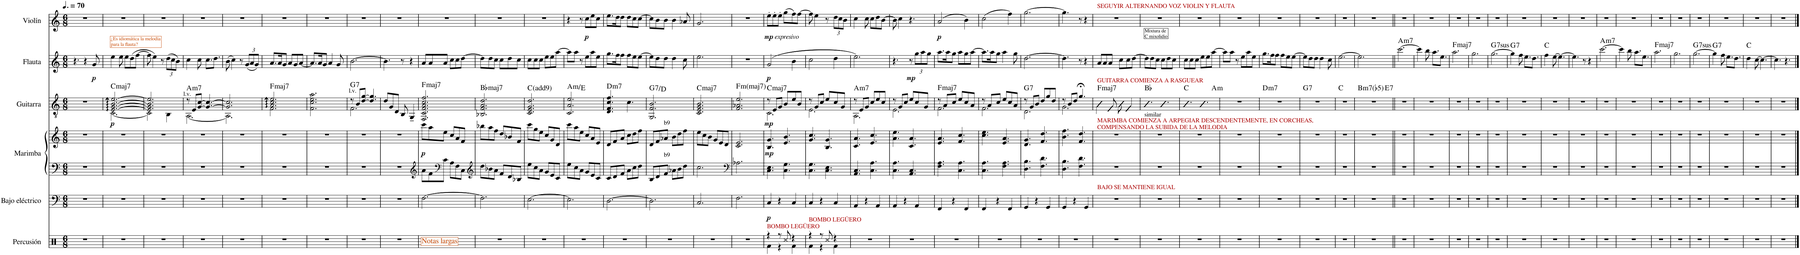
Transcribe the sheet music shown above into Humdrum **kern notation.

**kern	**kern	**dynam	**kern	**kern	**dynam	**kern	**dynam	**harte	**kern	**dynam	**harte	**kern	**dynam
*part6	*part5	*part5	*part4	*part4	*part4	*part3	*part3	*part3	*part2	*part2	*part2	*part1	*part1
*staff7	*staff6	*staff6	*staff5	*staff4	*staff4/5	*staff3	*staff3	*	*staff2	*staff2	*	*staff1	*staff1
*I"Percusión	*I"Bajo eléctrico	*	*I"Marimba	*	*	*I"Guitarra	*	*	*I"Flauta	*	*	*I"Violín	*
*I'Perc.	*	*	*I'Mrm.	*	*	*I'Guit.	*	*	*I'Fl.	*	*	*I'Vln.	*
*clefX	*clefF4	*	*clefF4	*clefG2	*	*clefGv2	*	*	*clefG2	*	*	*clefG2	*
*	*Trd7c12	*	*	*	*	*	*	*	*	*	*	*	*
*k[]	*k[]	*	*k[]	*k[]	*	*k[]	*	*	*k[]	*	*	*k[]	*
*M6/8	*M6/8	*	*M6/8	*M6/8	*	*M6/8	*	*	*M6/8	*	*	*M6/8	*
*MM105	*MM105	*	*MM105	*MM105	*	*MM105	*	*	*MM105	*	*	*MM105	*
=1	=1	=1	=1	=1	=1	=1	=1	=1	=1	=1	=1	=1	=1
2.r	2.r	.	2.r	2.r	.	2.r	.	.	4.r	.	.	2.r	.
.	.	.	.	.	.	.	.	.	4r	.	.	.	.
!	!	!	!	!	!	!	!	!	!	!LO:DY:b	!	!	!
.	.	.	.	.	.	.	.	.	8g/	p	.	.	.
=2	=2	=2	=2	=2	=2	=2	=2	=2	=2	=2	=2	=2	=2
*	*	*	*	*	*	*^	*	*	*	*	*	*	*
!	!	!	!	!	!	!	!	!	!	!LO:TX:a:color=#C64600:t=¿Es idiomática la melodía	!	!	!	!
!	!	!	!	!	!	!	!	!	!	!LO:TX:a:t=para la flauta?	!	!	!	!
!	!	!	!	!	!	!	!	!LO:DY:b	!LO:H:kt=maj7	!	!	!	!	!
2.r	2.r	.	2.r	2.r	.	[2.E/:: [2.G/:: [2.B/:: [2.e/::	[2.C\	p	C:maj7	4ee\	.	.	2.r	.
.	.	.	.	.	.	.	.	.	.	8ee\	.	.	.	.
.	.	.	.	.	.	.	.	.	.	8ee\L	.	.	.	.
.	.	.	.	.	.	.	.	.	.	(8dd\	.	.	.	.
.	.	.	.	.	.	.	.	.	.	[8ff\J	.	.	.	.
=3	=3	=3	=3	=3	=3	=3	=3	=3	=3	=3	=3	=3	=3	=3
2.r	2.r	.	2.r	2.r	.	2.E/] 2.G/] 2.B/] 2.e/]	2C\]	.	.	8ff\]	.	.	2.r	.
.	.	.	.	.	.	.	.	.	.	4ee\)	.	.	.	.
.	.	.	.	.	.	.	.	.	.	8r	.	.	.	.
*	*	*	*	*	*	*	*	*	*	*Xbrackettup	*	*	*	*
.	.	.	.	.	.	.	4BB\	.	.	(12dd\L	.	.	.	.
.	.	.	.	.	.	.	.	.	.	12cc\	.	.	.	.
.	.	.	.	.	.	.	.	.	.	12b\J)	.	.	.	.
=4	=4	=4	=4	=4	=4	=4	=4	=4	=4	=4	=4	=4	=4	=4
!	!	!	!	!	!	!LO:TX:a:t=l.v.	!	!	!LO:H:kt=m7	!	!	!	!	!
2.r	2.r	.	2.r	2.r	.	8r	[2.AA\	.	A:min7	4cc\	.	.	2.r	.
.	.	.	.	.	.	8E/L	.	.	.	.	.	.	.	.
.	.	.	.	.	.	[8G/ [8c/J	.	.	.	8cc\	.	.	.	.
.	.	.	.	.	.	4.G/_ 4.c/_	.	.	.	8.cc\L	.	.	.	.
.	.	.	.	.	.	.	.	.	.	8.dd\J	.	.	.	.
=5	=5	=5	=5	=5	=5	=5	=5	=5	=5	=5	=5	=5	=5	=5
2.r	2.r	.	2.r	2.r	.	2.G/] 2.c/]	2.AA\]	.	.	(8b\	.	.	2.r	.
.	.	.	.	.	.	.	.	.	.	4cc\)	.	.	.	.
.	.	.	.	.	.	.	.	.	.	8r	.	.	.	.
.	.	.	.	.	.	.	.	.	.	(12g/L	.	.	.	.
.	.	.	.	.	.	.	.	.	.	12a/	.	.	.	.
.	.	.	.	.	.	.	.	.	.	12g/J)	.	.	.	.
=6	=6	=6	=6	=6	=6	=6	=6	=6	=6	=6	=6	=6	=6	=6
!	!	!	!	!	!	!	!	!	!LO:H:kt=maj7	!	!	!	!	!
2.r	2.r	.	2.r	2.r	.	2.A/:: 2.c/:: 2.e/::	2.F\	.	F:maj7	8.a/L	.	.	2.r	.
.	.	.	.	.	.	.	.	.	.	16a/K	.	.	.	.
.	.	.	.	.	.	.	.	.	.	8g/J	.	.	.	.
.	.	.	.	.	.	.	.	.	.	8a/L	.	.	.	.
.	.	.	.	.	.	.	.	.	.	8g/	.	.	.	.
.	.	.	.	.	.	.	.	.	.	[8a/J	.	.	.	.
*	*	*	*	*	*	*v	*v	*	*	*	*	*	*	*
=7	=7	=7	=7	=7	=7	=7	=7	=7	=7	=7	=7	=7	=7
2.r	2.r	.	2.r	2.r	.	2.F\ 2.c\ 2.e\ 2.a\	.	.	8.a/L]	.	.	2.r	.
.	.	.	.	.	.	.	.	.	16a/K	.	.	.	.
.	.	.	.	.	.	.	.	.	8g/J	.	.	.	.
.	.	.	.	.	.	.	.	.	4a/	.	.	.	.
.	.	.	.	.	.	.	.	.	8g/	.	.	.	.
=8	=8	=8	=8	=8	=8	=8	=8	=8	=8	=8	=8	=8	=8
*	*	*	*	*	*	*^	*	*	*	*	*	*	*
!	!	!	!	!	!	!LO:TX:a:t=l.v.	!	!	!LO:H:kt=7	!	!	!	!	!
2.r	2.r	.	2.r	2.r	.	8r	2.F\	.	G:7	[2.b\	.	.	2.r	.
.	.	.	.	.	.	8B/L	.	.	.	.	.	.	.	.
.	.	.	.	.	.	[8d/ [8g/J	.	.	.	.	.	.	.	.
.	.	.	.	.	.	4.d/] 4.g/]	.	.	.	.	.	.	.	.
*	*	*	*	*	*	*v	*v	*	*	*	*	*	*	*
=9	=9	=9	=9	=9	=9	=9	=9	=9	=9	=9	=9	=9	=9
2.r	2.r	.	2.r	2.r	.	8d/L	.	.	4.b\]	.	.	2.r	.
.	.	.	.	.	.	8G/	.	.	.	.	.	.	.
.	.	.	.	.	.	8D/J	.	.	.	.	.	.	.
.	.	.	.	.	.	8BB/	.	.	8r	.	.	.	.
.	.	.	.	.	.	4GG~/	.	.	4r	.	.	.	.
=10	=10	=10	=10	=10	=10	=10	=10	=10	=10	=10	=10	=10	=10
*	*	*	*clefG2	*	*	*	*	*	*	*	*	*	*
!LO:TX:a:color=#C64600:t=Notas largas	!	!	!	!	!	!	!	!	!	!	!	!	!
!	!	!	!	!	!LO:DY:b	!	!	!LO:H:kt=maj7	!	!	!	!	!
2.r	[2.F\	.	8a\L	8ccc\L	p	2.FF/ 2.C/ 2.F/ 2.A/ 2.c/ 2.f/	.	F:maj7	8a/L	.	.	2.r	.
.	.	.	8f\	8aa\	.	.	.	.	8a/	.	.	.	.
*	*	*	*clefF4	*	*	*	*	*	*	*	*	*	*
.	.	.	8c\J	8ee\J	.	.	.	.	8a/J	.	.	.	.
.	.	.	8A\L	8cc/L	.	.	.	.	8cc\L	.	.	.	.
.	.	.	8F\	8a/	.	.	.	.	8cc\	.	.	.	.
.	.	.	8C\J	8f/J	.	.	.	.	[8dd\J	.	.	.	.
=11	=11	=11	=11	=11	=11	=11	=11	=11	=11	=11	=11	=11	=11
*	*	*	*clefG2	*	*	*	*	*	*	*	*	*	*
!	!	!	!	!	!	!	!	!LO:H:kt=maj7	!	!	!	!	!
2.r	2.F\]	.	8dd\L	8bb-X\L	.	2.BB-X/ 2.F/ 2.A/ 2.d/	.	Bb:maj7	8dd\L]	.	.	2.r	.
.	.	.	8b-X\	8aa\	.	.	.	.	8dd\	.	.	.	.
.	.	.	8a\J	8ff\J	.	.	.	.	8cc\J	.	.	.	.
.	.	.	8f/L	8dd/L	.	.	.	.	8cc\L	.	.	.	.
.	.	.	8d/	8b-X/	.	.	.	.	8dd\	.	.	.	.
.	.	.	8B-X/J	8f/J	.	.	.	.	8cc\J	.	.	.	.
=12	=12	=12	=12	=12	=12	=12	=12	=12	=12	=12	=12	=12	=12
2.r	[2.E\	.	8ee\L	8ccc\L	.	2.C/ 2.E/ 2.G/ 2.d/	.	C:maj(9)	8cc\L	.	.	2.r	.
.	.	.	8cc\	8gg\	.	.	.	.	8cc\	.	.	.	.
.	.	.	8a\J	8ee\J	.	.	.	.	8cc\J	.	.	.	.
.	.	.	8g/L	8cc/L	.	.	.	.	8ee\L	.	.	.	.
.	.	.	8e/	8g/	.	.	.	.	8ee\	.	.	.	.
.	.	.	8c/J	8d/J	.	.	.	.	[8aa\J	.	.	.	.
=13	=13	=13	=13	=13	=13	=13	=13	=13	=13	=13	=13	=13	=13
!	!	!	!	!	!	!	!	!LO:H:kt=m	!	!	!	!	!
2.r	2.E\]	.	8ee\L	8ccc\L	.	2.C/ 2.A/ 2.e/	.	A:min/5	8aa\L]	.	.	4r	.
.	.	.	8cc\	8aa\	.	.	.	.	8aa\J	.	.	.	.
.	.	.	8a\J	8ee\J	.	.	.	.	8r	.	.	8r	.
!	!	!	!	!	!	!	!	!	!	!	!	!	!LO:DY:b
.	.	.	8g/L	8cc/L	.	.	.	.	8ee\L	.	.	8cc\L	p
.	.	.	8e/	8a/	.	.	.	.	8aa\	.	.	8ee\	.
.	.	.	8c/J	8e/J	.	.	.	.	8ee\J	.	.	8cc\J	.
=14	=14	=14	=14	=14	=14	=14	=14	=14	=14	=14	=14	=14	=14
!	!	!	!	!	!	!	!	!LO:H:kt=m7	!	!	!	!	!
2.r	[2.D\	.	8c/L	8d/L	.	4.D/ 4.F/ 4.c/ 4.f/	.	D:min7	8.gg\L	.	.	8.ee\L	.
.	.	.	8d/	8f/	.	.	.	.	.	.	.	.	.
.	.	.	.	.	.	.	.	.	16ff\K	.	.	16dd\K	.
.	.	.	8f/J	8a/J	.	.	.	.	8ff\J	.	.	8dd\J	.
.	.	.	8a\L	8cc\L	.	4.c\	.	.	8ff\L	.	.	8dd\L	.
.	.	.	8cc\	8dd\	.	.	.	.	8ee\	.	.	8cc\	.
.	.	.	8dd\J	8ff\J	.	.	.	.	[8ee\J	.	.	[8cc\J	.
=15	=15	=15	=15	=15	=15	=15	=15	=15	=15	=15	=15	=15	=15
!	!	!	!	!	!	!	!	!LO:H:kt=7	!	!	!	!	!
2.r	2.D\]	.	8B/L	8d/L	.	2.GG/ 2.F/ 2.B/	.	G:7/5	8ee\L]	.	.	8cc\L]	.
.	.	.	8d/	8f/	.	.	.	.	8dd\	.	.	8b\	.
!	!	!	!	!LO:TX:a:t=b9	!	!	!	!	!	!	!	!	!
!	!	!	!LO:TX:a:t=b9	!	!	!	!	!	!	!	!	!	!
.	.	.	8f/J	8a-X/J	.	.	.	.	8dd\J	.	.	8b\J	.
.	.	.	8a-X\L	8b\L	.	.	.	.	4dd\	.	.	4b\	.
.	.	.	8b\	8dd\	.	.	.	.	.	.	.	.	.
.	.	.	8dd\J	8ff\J	.	.	.	.	8cc\	.	.	8a-X/	.
=16	=16	=16	=16	=16	=16	=16	=16	=16	=16	=16	=16	=16	=16
!	!	!	!	!	!	!	!	!LO:H:kt=maj7	!	!	!	!	!
2.r	2.C/	.	2.cc\	8ee\L	.	2.C/ 2.E/ 2.G/ 2.B/	.	C:maj7	2.ee\	.	.	2.g/	.
.	.	.	.	8cc\	.	.	.	.	.	.	.	.	.
.	.	.	.	8b\J	.	.	.	.	.	.	.	.	.
.	.	.	.	8g/L	.	.	.	.	.	.	.	.	.
.	.	.	.	8e/	.	.	.	.	.	.	.	.	.
.	.	.	.	8d/J	.	.	.	.	.	.	.	.	.
=17	=17	=17	=17	=17	=17	=17	=17	=17	=17	=17	=17	=17	=17
*	*	*	*clefF4	*	*	*	*	*	*	*	*	*	*
!	!	!	!	!	!	!	!	!LO:H:kt=mmaj7	!	!	!	!	!
2.r	2.F\	.	2.A-X\	2.c/ 2.e/	.	2.F/ 2.A-X/ 2.e/	.	F:minmaj7	2.r	.	.	2.r	.
=18	=18	=18	=18	=18	=18	=18	=18	=18	=18	=18	=18	=18	=18
*^	*	*	*	*	*	*^	*	*	*	*	*	*	*
!LO:TX:a:color=#AA0000:t=BOMBO LEGÜERO	!	!	!	!	!	!	!	!	!	!	!	!	!	!	!
!	!	!	!LO:DY:b	!	!	!LO:DY:b	!	!	!LO:DY:b	!	!	!LO:DY:b	!	!	!
!	!	!	!	!	!	!	!	!	!	!	!	!LO:DY:n=1:b	!	!	!LO:DY:b
!	!	!	!	!	!	!	!	!	!	!LO:H:kt=maj7	!	!	!	!	!LO:DY:n=1:b
4r	4Rf\	4C/	p	4.C\ 4.E\	4.B/ 4.g/	mp	8r	2.C\	mp	C:maj7	(2g/	other-dynamics p	.	8ee'\L	mp other-dynamics
.	.	.	.	.	.	.	8E/L	.	.	.	.	.	.	8ee'\	.
8r	4r	4r	.	.	.	.	8G/J	.	.	.	.	.	.	8ee'\J	.
8Rcc/	.	.	.	4.C\ 4.G\	4.e/ 4.b/	.	8B/L	.	.	.	.	.	.	(8gg\L	.
4r	4Rf\	4C/	.	.	.	.	8e/	.	.	.	4b\	.	.	8ff\)	.
.	.	.	.	.	.	.	8B/J	.	.	.	.	.	.	[8ff\J	.
=19	=19	=19	=19	=19	=19	=19	=19	=19	=19	=19	=19	=19	=19	=19	=19
!LO:TX:a:color=#AA0000:t=BOMBO LEGÜERO	!	!	!	!	!	!	!	!	!	!	!	!	!	!	!
4r	4Rf\	4C/	.	4.C\ 4.G\	4.g/ 4.cc/	.	8r	2.E\	.	.	2cc\	.	.	8ff\]	.
.	.	.	.	.	.	.	8G/L	.	.	.	.	.	.	4ee\	.
8r	4r	4r	.	.	.	.	8c/J	.	.	.	.	.	.	.	.
8Rcc/	.	.	.	4.C\ 4.E\	4.B/ 4.g/	.	8e/L	.	.	.	.	.	.	8r	.
*	*	*	*	*	*	*	*	*	*	*	*	*	*	*Xbrackettup	*
4r	4Rf\	4C/	.	.	.	.	8c/	.	.	.	4dd\	.	.	12dd\L	.
.	.	.	.	.	.	.	.	.	.	.	.	.	.	12cc\	.
.	.	.	.	.	.	.	8G/J	.	.	.	.	.	.	.	.
.	.	.	.	.	.	.	.	.	.	.	.	.	.	12b\J	.
*v	*v	*	*	*	*	*	*	*	*	*	*	*	*	*	*
=20	=20	=20	=20	=20	=20	=20	=20	=20	=20	=20	=20	=20	=20	=20
!	!	!	!	!	!	!	!	!	!LO:H:kt=m7	!	!	!	!	!
2.r	4AA/	.	4.AA/ 4.C/	4.c/ 4.a/	.	8r	2.AA\	.	A:min7	2.ee\)	.	.	4cc\	.
.	.	.	.	.	.	8E/L	.	.	.	.	.	.	.	.
.	4r	.	.	.	.	8G/J	.	.	.	.	.	.	8cc\	.
.	.	.	4.C\ 4.A\	4.e/ 4.cc/	.	8c/L	.	.	.	.	.	.	8cc\L	.
.	4AA/	.	.	.	.	8e/	.	.	.	.	.	.	8dd\	.
.	.	.	.	.	.	8c/J	.	.	.	.	.	.	[8b\J	.
=21	=21	=21	=21	=21	=21	=21	=21	=21	=21	=21	=21	=21	=21	=21
2.r	4AA/	.	4.C\ 4.A\	4.a\ 4.ee\	.	8r	2.E\	.	.	4.r	.	.	8b\]	.
.	.	.	.	.	.	8G/L	.	.	.	.	.	.	4cc\	.
.	4r	.	.	.	.	8c/J	.	.	.	.	.	.	.	.
!	!	!	!	!	!	!	!	!	!	!	!LO:DY:b	!	!	!
.	.	.	4.AA/ 4.C/	4.c/ 4.a/	.	8e/L	.	.	.	8r	mp	.	4.r	.
.	4AA/	.	.	.	.	8c/	.	.	.	12gg\L	.	.	.	.
.	.	.	.	.	.	.	.	.	.	12aa\	.	.	.	.
.	.	.	.	.	.	8G/J	.	.	.	.	.	.	.	.
.	.	.	.	.	.	.	.	.	.	12gg\J	.	.	.	.
=22	=22	=22	=22	=22	=22	=22	=22	=22	=22	=22	=22	=22	=22	=22
!	!	!	!	!	!	!	!	!	!LO:H:kt=maj7	!	!	!	!	!LO:DY:b
2.r	4FF/	.	4.F\ 4.A\	4.e/ 4.a/	.	8r	2.F\	.	F:maj7	8.aa\L	.	.	(2a/	p
.	.	.	.	.	.	8A/L	.	.	.	.	.	.	.	.
.	.	.	.	.	.	.	.	.	.	16aa\K	.	.	.	.
.	4r	.	.	.	.	8c/J	.	.	.	8gg\J	.	.	.	.
.	.	.	4.C\ 4.A\	4.f/ 4.cc/	.	8e/L	.	.	.	8aa\L	.	.	.	.
.	4FF/	.	.	.	.	8c/	.	.	.	8gg\	.	.	4b\)	.
.	.	.	.	.	.	8A/J	.	.	.	[8aa\J	.	.	.	.
=23	=23	=23	=23	=23	=23	=23	=23	=23	=23	=23	=23	=23	=23	=23
2.r	4FF/	.	4.C\ 4.A\	4.cc\ 4.ee\	.	8r	2.F\	.	.	8.aa\L]	.	.	(2cc\	.
.	.	.	.	.	.	8A/L	.	.	.	.	.	.	.	.
.	.	.	.	.	.	.	.	.	.	16aa\K	.	.	.	.
.	4r	.	.	.	.	8c/J	.	.	.	8gg\J	.	.	.	.
.	.	.	4.F\ 4.A\	4.e/ 4.a/	.	8e/L	.	.	.	4aa\	.	.	.	.
.	4FF/	.	.	.	.	8c/	.	.	.	.	.	.	4ff\)	.
.	.	.	.	.	.	8A/J	.	.	.	8gg\	.	.	.	.
=24	=24	=24	=24	=24	=24	=24	=24	=24	=24	=24	=24	=24	=24	=24
!	!	!	!	!	!	!	!	!	!LO:H:kt=7	!	!	!	!	!
2.r	4GG/	.	4.D\ 4.B\	4.d/ 4.g/	.	8r	2.D\	.	G:7	[2.dd\	.	.	[2.gg\	.
.	.	.	.	.	.	8G/L	.	.	.	.	.	.	.	.
.	4r	.	.	.	.	8B/J	.	.	.	.	.	.	.	.
.	.	.	4.F\ 4.d\	4.f/ 4.dd/	.	8d/L	.	.	.	.	.	.	.	.
.	4GG/	.	.	.	.	8g/	.	.	.	.	.	.	.	.
.	.	.	.	.	.	8d/J	.	.	.	.	.	.	.	.
=25	=25	=25	=25	=25	=25	=25	=25	=25	=25	=25	=25	=25	=25	=25
2.r	4GG/	.	4.D\ 4.B\	4.b\ 4.ff\	.	8r	2.G\	.	.	4.dd\]	.	.	4.gg\]	.
.	.	.	.	.	.	8B/L	.	.	.	.	.	.	.	.
.	4r	.	.	.	.	8d/J	.	.	.	.	.	.	.	.
.	.	.	4.F\ 4.d\	4.f/ 4.dd/	.	4.g;</	.	.	.	8r	.	.	8r	.
.	4GG/	.	.	.	.	.	.	.	.	4r	.	.	4r	.
*	*	*	*	*	*	*v	*v	*	*	*	*	*	*	*
=26	=26	=26	=26	=26	=26	=26	=26	=26	=26	=26	=26	=26	=26
!	!	!	!	!	!	!	!	!	!	!	!	!LO:TX:a:color=#AA0000:t=SEGUYIR ALTERNANDO VOZ VIOLIN Y FLAUTA	!
!	!	!	!	!	!	!LO:TX:a:color=#AA0000:t=GUITARRA COMIENZA A RASGUEAR	!	!	!	!	!	!	!
!	!	!	!	!LO:TX:a:color=#AA0000:t=MARIMBA COMIENZA A ARPEGIAR DESCENDENTEMENTE, EN CORCHEAS,	!	!	!	!	!	!	!	!	!
!	!	!	!	!LO:TX:a:t=COMPENSANDO LA SUBIDA DE LA MELODIA	!	!	!	!	!	!	!	!	!
!	!LO:TX:a:color=#AA0000:t=BAJO SE MANTIENE IGUAL	!	!	!	!	!	!	!LO:H:kt=maj7	!	!	!	!	!
2.r	2.r	.	2.r	2.r	.	4B\	.	F:maj7	8a/L	.	.	2.r	.
.	.	.	.	.	.	.	.	.	8a/	.	.	.	.
.	.	.	.	.	.	8F/	.	.	8a/J	.	.	.	.
.	.	.	.	.	.	8B\	.	.	8cc\L	.	.	.	.
.	.	.	.	.	.	4F/	.	.	8cc\	.	.	.	.
.	.	.	.	.	.	.	.	.	[8dd\J	.	.	.	.
=27	=27	=27	=27	=27	=27	=27	=27	=27	=27	=27	=27	=27	=27
!	!	!	!	!	!	!	!	!	!LO:TX:a:t=Mixtura de	!	!	!	!
!	!	!	!	!	!	!	!	!	!LO:TX:a:t=C mixolidio	!	!	!	!
!	!	!	!	!	!	!LO:TX:b:t=similar	!	!	!	!	!	!	!
2.r	2.r	.	2.r	2.r	.	4.B	.	Bb:maj	8dd\L]	.	.	2.r	.
.	.	.	.	.	.	.	.	.	8dd\	.	.	.	.
.	.	.	.	.	.	.	.	.	8cc\J	.	.	.	.
.	.	.	.	.	.	4.B	.	.	8cc\L	.	.	.	.
.	.	.	.	.	.	.	.	.	8dd\	.	.	.	.
.	.	.	.	.	.	.	.	.	8cc\J	.	.	.	.
=28	=28	=28	=28	=28	=28	=28	=28	=28	=28	=28	=28	=28	=28
*	*	*	*	*	*	*^	*	*	*	*	*	*	*
2.r	2.r	.	2.r	2.r	.	4.B	2ryy	.	C:maj	8cc\L	.	.	2.r	.
.	.	.	.	.	.	.	.	.	.	8cc\	.	.	.	.
.	.	.	.	.	.	.	.	.	.	8cc\J	.	.	.	.
.	.	.	.	.	.	4.B	.	.	.	8ee\L	.	.	.	.
.	.	.	.	.	.	.	8ryy	.	.	8ee\	.	.	.	.
!	!	!	!	!	!	!	!	!	!LO:H:kt=m	!	!	!	!	!
.	.	.	.	.	.	.	8ryy	.	A:min	[8aa\J	.	.	.	.
*	*	*	*	*	*	*v	*v	*	*	*	*	*	*	*
=29	=29	=29	=29	=29	=29	=29	=29	=29	=29	=29	=29	=29	=29
2.r	2.r	.	2.r	2.r	.	2.r	.	.	8aa\L]	.	.	2.r	.
.	.	.	.	.	.	.	.	.	8aa\J	.	.	.	.
.	.	.	.	.	.	.	.	.	8r	.	.	.	.
.	.	.	.	.	.	.	.	.	8ee\L	.	.	.	.
.	.	.	.	.	.	.	.	.	8aa\	.	.	.	.
.	.	.	.	.	.	.	.	.	8ee\J	.	.	.	.
=30	=30	=30	=30	=30	=30	=30	=30	=30	=30	=30	=30	=30	=30
!	!	!	!	!	!	!	!	!LO:H:kt=m7	!	!	!	!	!
2.r	2.r	.	2.r	2.r	.	2.r	.	D:min7	8.gg\L	.	.	2.r	.
.	.	.	.	.	.	.	.	.	16ff\K	.	.	.	.
.	.	.	.	.	.	.	.	.	8ff\J	.	.	.	.
.	.	.	.	.	.	.	.	.	8ff\L	.	.	.	.
.	.	.	.	.	.	.	.	.	8ee\	.	.	.	.
.	.	.	.	.	.	.	.	.	[8ee\J	.	.	.	.
=31	=31	=31	=31	=31	=31	=31	=31	=31	=31	=31	=31	=31	=31
!	!	!	!	!	!	!	!	!LO:H:kt=7	!	!	!	!	!
2.r	2.r	.	2.r	2.r	.	2.r	.	G:7	8ee\L]	.	.	2.r	.
.	.	.	.	.	.	.	.	.	8dd\	.	.	.	.
.	.	.	.	.	.	.	.	.	8dd\J	.	.	.	.
.	.	.	.	.	.	.	.	.	4dd\	.	.	.	.
.	.	.	.	.	.	.	.	.	8cc\	.	.	.	.
=32	=32	=32	=32	=32	=32	=32	=32	=32	=32	=32	=32	=32	=32
2.r	2.r	.	2.r	2.r	.	2.r	.	C:maj	[2.ee\	.	.	2.r	.
=33	=33	=33	=33	=33	=33	=33	=33	=33	=33	=33	=33	=33	=33
!	!	!	!	!	!	!	!	!LO:H:kt=m7(b5)	!	!	!	!	!
*	*	*	*	*	*	*^	*	*	*	*	*	*	*
2.r	2.r	.	2.r	2.r	.	2.r	4.ryy	.	B:hdim7	2.ee\]	.	.	2.r	.
!	!	!	!	!	!	!	!	!	!LO:H:kt=7	!	!	!	!	!
.	.	.	.	.	.	.	4.ryy	.	E:7	.	.	.	.	.
=34||	=34||	=34||	=34||	=34||	=34||	=34||	=34||	=34||	=34||	=34||	=34||	=34||	=34||	=34||
!	!	!	!	!	!	!	!	!	!	!	!	!LO:H:kt=m7	!	!
*	*	*	*	*	*	*v	*v	*	*	*	*	*	*	*
2.r	2.r	.	2.r	2.r	.	2.r	.	.	[2.ccc\	.	A:min7	2.r	.
=35	=35	=35	=35	=35	=35	=35	=35	=35	=35	=35	=35	=35	=35
2.r	2.r	.	2.r	2.r	.	2.r	.	.	4ccc\]	.	.	2.r	.
.	.	.	.	.	.	.	.	.	8bb\	.	.	.	.
.	.	.	.	.	.	.	.	.	8.aa\L	.	.	.	.
.	.	.	.	.	.	.	.	.	8.ee\J	.	.	.	.
=36	=36	=36	=36	=36	=36	=36	=36	=36	=36	=36	=36	=36	=36
!	!	!	!	!	!	!	!	!	!	!	!LO:H:kt=maj7	!	!
2.r	2.r	.	2.r	2.r	.	2.r	.	.	2.aa\	.	F:maj7	2.r	.
=37	=37	=37	=37	=37	=37	=37	=37	=37	=37	=37	=37	=37	=37
2.r	2.r	.	2.r	2.r	.	2.r	.	.	2.gg\	.	.	2.r	.
=38	=38	=38	=38	=38	=38	=38	=38	=38	=38	=38	=38	=38	=38
!	!	!	!	!	!	!	!	!	!	!	!LO:H:kt=7sus	!	!
2.r	2.r	.	2.r	2.r	.	2.r	.	.	[2.gg\	.	G:sus4(7)	2.r	.
=39	=39	=39	=39	=39	=39	=39	=39	=39	=39	=39	=39	=39	=39
!	!	!	!	!	!	!	!	!	!	!	!LO:H:kt=7	!	!
2.r	2.r	.	2.r	2.r	.	2.r	.	.	4gg\]	.	G:7	2.r	.
.	.	.	.	.	.	.	.	.	8ff\	.	.	.	.
.	.	.	.	.	.	.	.	.	8.ee\L	.	.	.	.
.	.	.	.	.	.	.	.	.	8.dd\J	.	.	.	.
=40	=40	=40	=40	=40	=40	=40	=40	=40	=40	=40	=40	=40	=40
2.r	2.r	.	2.r	2.r	.	2.r	.	.	4ff\	.	C:maj	2.r	.
.	.	.	.	.	.	.	.	.	[8ee\	.	.	.	.
.	.	.	.	.	.	.	.	.	4.ee\_	.	.	.	.
=41	=41	=41	=41	=41	=41	=41	=41	=41	=41	=41	=41	=41	=41
2.r	2.r	.	2.r	2.r	.	2.r	.	.	4.ee\]	.	.	2.r	.
.	.	.	.	.	.	.	.	.	8r	.	.	.	.
.	.	.	.	.	.	.	.	.	4r	.	.	.	.
=42	=42	=42	=42	=42	=42	=42	=42	=42	=42	=42	=42	=42	=42
!	!	!	!	!	!	!	!	!	!	!	!LO:H:kt=m7	!	!
2.r	2.r	.	2.r	2.r	.	2.r	.	.	[2.ccc\	.	A:min7	2.r	.
=43	=43	=43	=43	=43	=43	=43	=43	=43	=43	=43	=43	=43	=43
2.r	2.r	.	2.r	2.r	.	2.r	.	.	4ccc\]	.	.	2.r	.
.	.	.	.	.	.	.	.	.	8bb\	.	.	.	.
.	.	.	.	.	.	.	.	.	8.aa\L	.	.	.	.
.	.	.	.	.	.	.	.	.	8.ee\J	.	.	.	.
=44	=44	=44	=44	=44	=44	=44	=44	=44	=44	=44	=44	=44	=44
!	!	!	!	!	!	!	!	!	!	!	!LO:H:kt=maj7	!	!
2.r	2.r	.	2.r	2.r	.	2.r	.	.	2.aa\	.	F:maj7	2.r	.
=45	=45	=45	=45	=45	=45	=45	=45	=45	=45	=45	=45	=45	=45
2.r	2.r	.	2.r	2.r	.	2.r	.	.	2.gg\	.	.	2.r	.
=46	=46	=46	=46	=46	=46	=46	=46	=46	=46	=46	=46	=46	=46
!	!	!	!	!	!	!	!	!	!	!	!LO:H:kt=7sus	!	!
2.r	2.r	.	2.r	2.r	.	2.r	.	.	[2.gg\	.	G:sus4(7)	2.r	.
=47	=47	=47	=47	=47	=47	=47	=47	=47	=47	=47	=47	=47	=47
!	!	!	!	!	!	!	!	!	!	!	!LO:H:kt=7	!	!
2.r	2.r	.	2.r	2.r	.	2.r	.	.	4gg\]	.	G:7	2.r	.
.	.	.	.	.	.	.	.	.	8ff\	.	.	.	.
.	.	.	.	.	.	.	.	.	8.ee\L	.	.	.	.
.	.	.	.	.	.	.	.	.	8.dd\J	.	.	.	.
=48	=48	=48	=48	=48	=48	=48	=48	=48	=48	=48	=48	=48	=48
2.r	2.r	.	2.r	2.r	.	2.r	.	.	4dd\	.	C:maj	2.r	.
.	.	.	.	.	.	.	.	.	[8cc\	.	.	.	.
.	.	.	.	.	.	.	.	.	4.cc\_	.	.	.	.
=49	=49	=49	=49	=49	=49	=49	=49	=49	=49	=49	=49	=49	=49
2.r	2.r	.	2.r	2.r	.	2.r	.	.	4.cc\]	.	.	2.r	.
.	.	.	.	.	.	.	.	.	4.r	.	.	.	.
==	==	==	==	==	==	==	==	==	==	==	==	==	==
*-	*-	*-	*-	*-	*-	*-	*-	*-	*-	*-	*-	*-	*-
